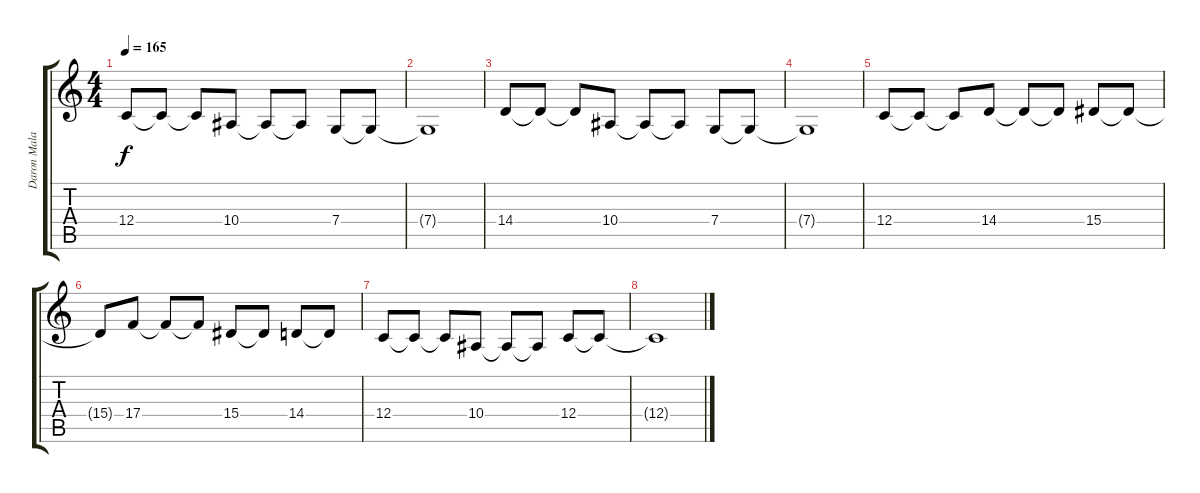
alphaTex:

\track ("Daron Malakian - Vocals" "Daron Mala") {instrument flute}
\staff {score tabs}
\tuning (D4 A3 F3 C3 G2 C2) {hide}
\ts (4 4)
\tempo 165
\clef g2
\ks c
12.4.8{dy f} 12.4{t}.8 12.4{t}.8 10.4.8 10.4{t}.8 10.4{t}.8 7.4.8 7.4{t}.8 |
7.4{t}.1 |
14.4.8 14.4{t}.8 14.4{t}.8 10.4.8 10.4{t}.8 10.4{t}.8 7.4.8 7.4{t}.8 |
7.4{t}.1 |
12.4.8 12.4{t}.8 12.4{t}.8 14.4.8 14.4{t}.8 14.4{t}.8 15.4.8 15.4{t}.8 |
15.4{t}.8 17.4.8 17.4{t}.8 17.4{t}.8 15.4.8 15.4{t}.8 14.4.8 14.4{t}.8 |
12.4.8 12.4{t}.8 12.4{t}.8 10.4.8 10.4{t}.8 10.4{t}.8 12.4.8 12.4{t}.8 |
12.4{t}.1
